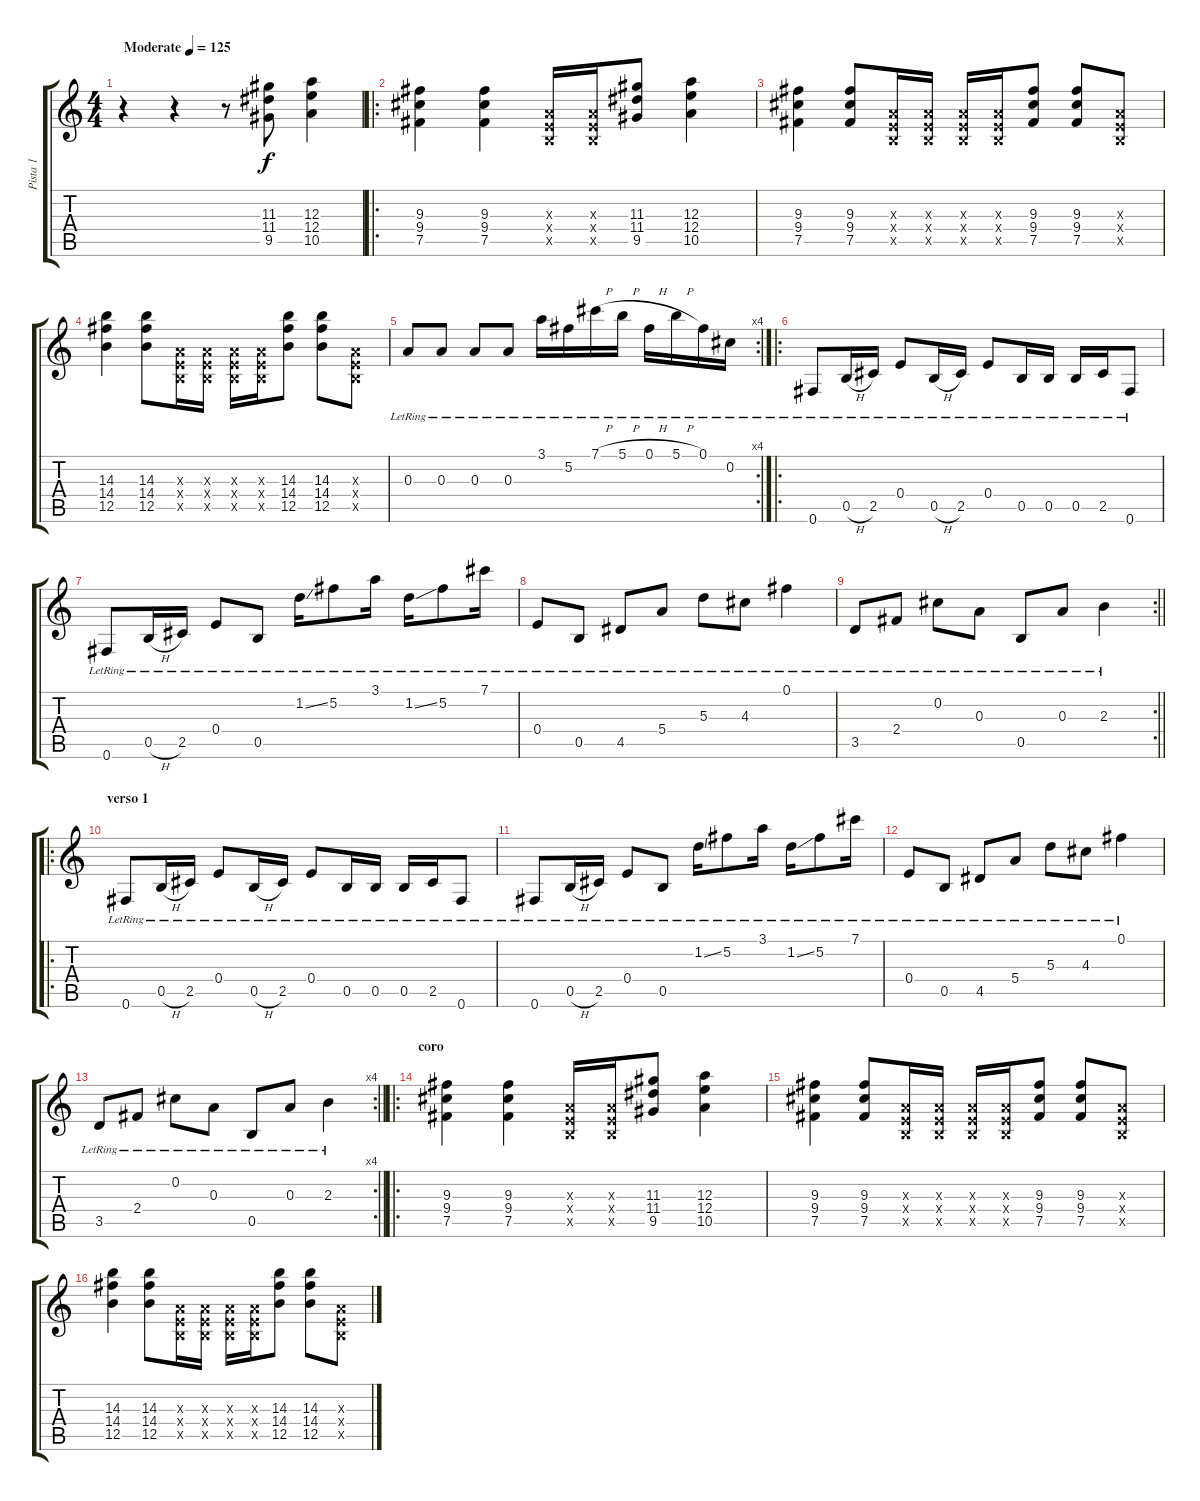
\track ("Pista 1" "Pista 1") {instrument electricguitarclean}
\staff {score tabs}
\tuning (Gb4 Db4 A3 E3 B2 Gb2) {hide}
\ts (4 4)
\tempo (125 "Moderate")
\clef g2
\ks c
r.4{dy f instrument electricguitarclean} r.4 r.8 (11.3 11.4 9.5).8 (12.3 12.4 10.5).4 |
\ro
(9.3 9.4 7.5).4 (9.3 9.4 7.5).4 (0.3{x} 0.4{x} 0.5{x}).16 (0.3{x} 0.4{x} 0.5{x}).16 (11.3 11.4 9.5).8 (12.3 12.4 10.5).4 |
(9.3 9.4 7.5).4 (9.3 9.4 7.5).8 (0.3{x} 0.4{x} 0.5{x}).16 (0.3{x} 0.4{x} 0.5{x}).16 (0.3{x} 0.4{x} 0.5{x}).16 (0.3{x} 0.4{x} 0.5{x}).16 (9.3 9.4 7.5).8 (9.3 9.4 7.5).8 (0.3{x} 0.4{x} 0.5{x}).8 |
(14.3 14.4 12.5).4 (14.3 14.4 12.5).8 (0.3{x} 0.4{x} 0.5{x}).16 (0.3{x} 0.4{x} 0.5{x}).16 (0.3{x} 0.4{x} 0.5{x}).16 (0.3{x} 0.4{x} 0.5{x}).16 (14.3 14.4 12.5).8 (14.3 14.4 12.5).8 (0.3{x} 0.4{x} 0.5{x}).8 |
\rc 4
0.3{lr}.8 0.3{lr}.8 0.3{lr}.8 0.3{lr}.8 3.1{lr}.16 5.2{lr}.16 7.1{h lr}.16 5.1{h lr}.16 0.1{h lr}.16 5.1{h lr}.16 0.1{lr}.16 0.2{lr}.16 |
\ro
0.6{lr}.8 0.5{h lr}.16 2.5{lr}.16 0.4{lr}.8 0.5{h lr}.16 2.5{lr}.16 0.4{lr}.8 0.5{lr}.16 0.5{lr}.16 0.5{lr}.16 2.5{lr}.16 0.6{lr}.8 |
0.6{lr}.8 0.5{h lr}.16 2.5{lr}.16 0.4{lr}.8 0.5{lr}.8 1.2{ss lr}.16 5.2{lr}.8 3.1{lr}.16 1.2{ss lr}.16 5.2{lr}.8 7.1{lr}.16 |
0.4{lr}.8 0.5{lr}.8 4.5{lr}.8 5.4{lr}.8 5.3{lr}.8 4.3{lr}.8 0.1{lr}.4 |
\rc 2
\barLineRight lightlight
3.5{lr}.8 2.4{lr}.8 0.2{lr}.8 0.3{lr}.8 0.5{lr}.8 0.3{lr}.8 2.3{lr}.4 |
\ro
\section ("" "verso 1")
0.6{lr}.8 0.5{h lr}.16 2.5{lr}.16 0.4{lr}.8 0.5{h lr}.16 2.5{lr}.16 0.4{lr}.8 0.5{lr}.16 0.5{lr}.16 0.5{lr}.16 2.5{lr}.16 0.6{lr}.8 |
0.6{lr}.8 0.5{h lr}.16 2.5{lr}.16 0.4{lr}.8 0.5{lr}.8 1.2{ss lr}.16 5.2{lr}.8 3.1{lr}.16 1.2{ss lr}.16 5.2{lr}.8 7.1{lr}.16 |
0.4{lr}.8 0.5{lr}.8 4.5{lr}.8 5.4{lr}.8 5.3{lr}.8 4.3{lr}.8 0.1{lr}.4 |
\rc 4
\barLineRight lightlight
3.5{lr}.8 2.4{lr}.8 0.2{lr}.8 0.3{lr}.8 0.5{lr}.8 0.3{lr}.8 2.3{lr}.4 |
\ro
\section ("" "coro")
(9.3 9.4 7.5).4 (9.3 9.4 7.5).4 (0.3{x} 0.4{x} 0.5{x}).16 (0.3{x} 0.4{x} 0.5{x}).16 (11.3 11.4 9.5).8 (12.3 12.4 10.5).4 |
(9.3 9.4 7.5).4 (9.3 9.4 7.5).8 (0.3{x} 0.4{x} 0.5{x}).16 (0.3{x} 0.4{x} 0.5{x}).16 (0.3{x} 0.4{x} 0.5{x}).16 (0.3{x} 0.4{x} 0.5{x}).16 (9.3 9.4 7.5).8 (9.3 9.4 7.5).8 (0.3{x} 0.4{x} 0.5{x}).8 |
(14.3 14.4 12.5).4 (14.3 14.4 12.5).8 (0.3{x} 0.4{x} 0.5{x}).16 (0.3{x} 0.4{x} 0.5{x}).16 (0.3{x} 0.4{x} 0.5{x}).16 (0.3{x} 0.4{x} 0.5{x}).16 (14.3 14.4 12.5).8 (14.3 14.4 12.5).8 (0.3{x} 0.4{x} 0.5{x}).8
